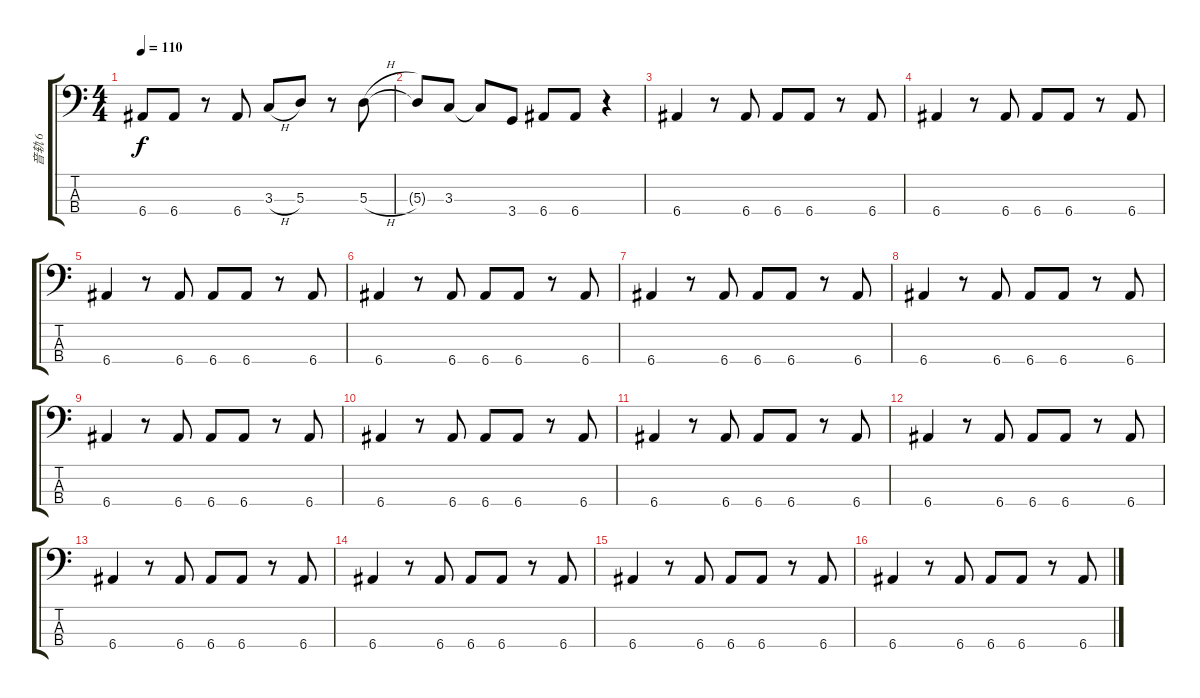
\track ("音轨 6" "音轨 6") {instrument fretlessbass}
\staff {score tabs}
\tuning (G2 D2 A1 E1) {hide}
\ts (4 4)
\tempo 110
\clef f4
\ks c
6.4.8{dy f} 6.4.8 r.8 6.4.8 3.3{h}.8 5.3.8 r.8 5.3{h}.8 |
5.3{t}.8 3.3.8 3.3{t}.8 3.4.8 6.4.8 6.4.8 r.4 |
6.4.4 r.8 6.4.8 6.4.8 6.4.8 r.8 6.4.8 |
6.4.4 r.8 6.4.8 6.4.8 6.4.8 r.8 6.4.8 |
6.4.4 r.8 6.4.8 6.4.8 6.4.8 r.8 6.4.8 |
6.4.4 r.8 6.4.8 6.4.8 6.4.8 r.8 6.4.8 |
6.4.4 r.8 6.4.8 6.4.8 6.4.8 r.8 6.4.8 |
6.4.4 r.8 6.4.8 6.4.8 6.4.8 r.8 6.4.8 |
6.4.4 r.8 6.4.8 6.4.8 6.4.8 r.8 6.4.8 |
6.4.4 r.8 6.4.8 6.4.8 6.4.8 r.8 6.4.8 |
6.4.4 r.8 6.4.8 6.4.8 6.4.8 r.8 6.4.8 |
6.4.4 r.8 6.4.8 6.4.8 6.4.8 r.8 6.4.8 |
6.4.4 r.8 6.4.8 6.4.8 6.4.8 r.8 6.4.8 |
6.4.4 r.8 6.4.8 6.4.8 6.4.8 r.8 6.4.8 |
6.4.4 r.8 6.4.8 6.4.8 6.4.8 r.8 6.4.8 |
6.4.4 r.8 6.4.8 6.4.8 6.4.8 r.8 6.4.8
